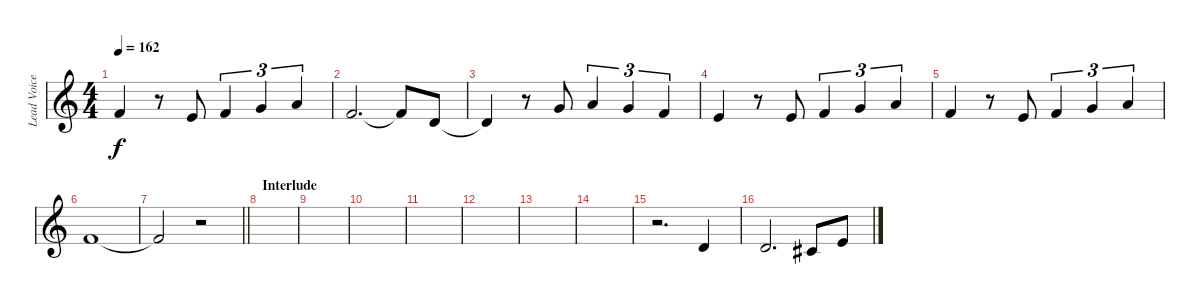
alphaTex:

\track ("Lead Voice" "Lead Voice") {instrument lead2sawtooth}
\staff {score}
\tuning (E4 B3 G3 D3 A2 D2) {hide}
\ts (4 4)
\tempo 162
\clef g2
\ks c
1.1.4{dy f} r.8 0.1.8 1.1.4{tu (3 2)} 3.1.4{tu (3 2)} 5.1.4{tu (3 2)} |
1.1.2{d} 1.1{t}.8 3.2.8 |
3.2{t}.4 r.8 3.1.8 5.1.4{tu (3 2)} 3.1.4{tu (3 2)} 1.1.4{tu (3 2)} |
5.2.4 r.8 0.1.8 1.1.4{tu (3 2)} 3.1.4{tu (3 2)} 5.1.4{tu (3 2)} |
1.1.4 r.8 0.1.8 1.1.4{tu (3 2)} 3.1.4{tu (3 2)} 5.1.4{tu (3 2)} |
1.1.1 |
\barLineRight lightlight
1.1{t}.2 r.2 |
\section ("" "Interlude")
|
|
|
|
|
|
|
r.2{d} 3.2.4 |
3.2.2{d} 2.2.8 5.2.8
